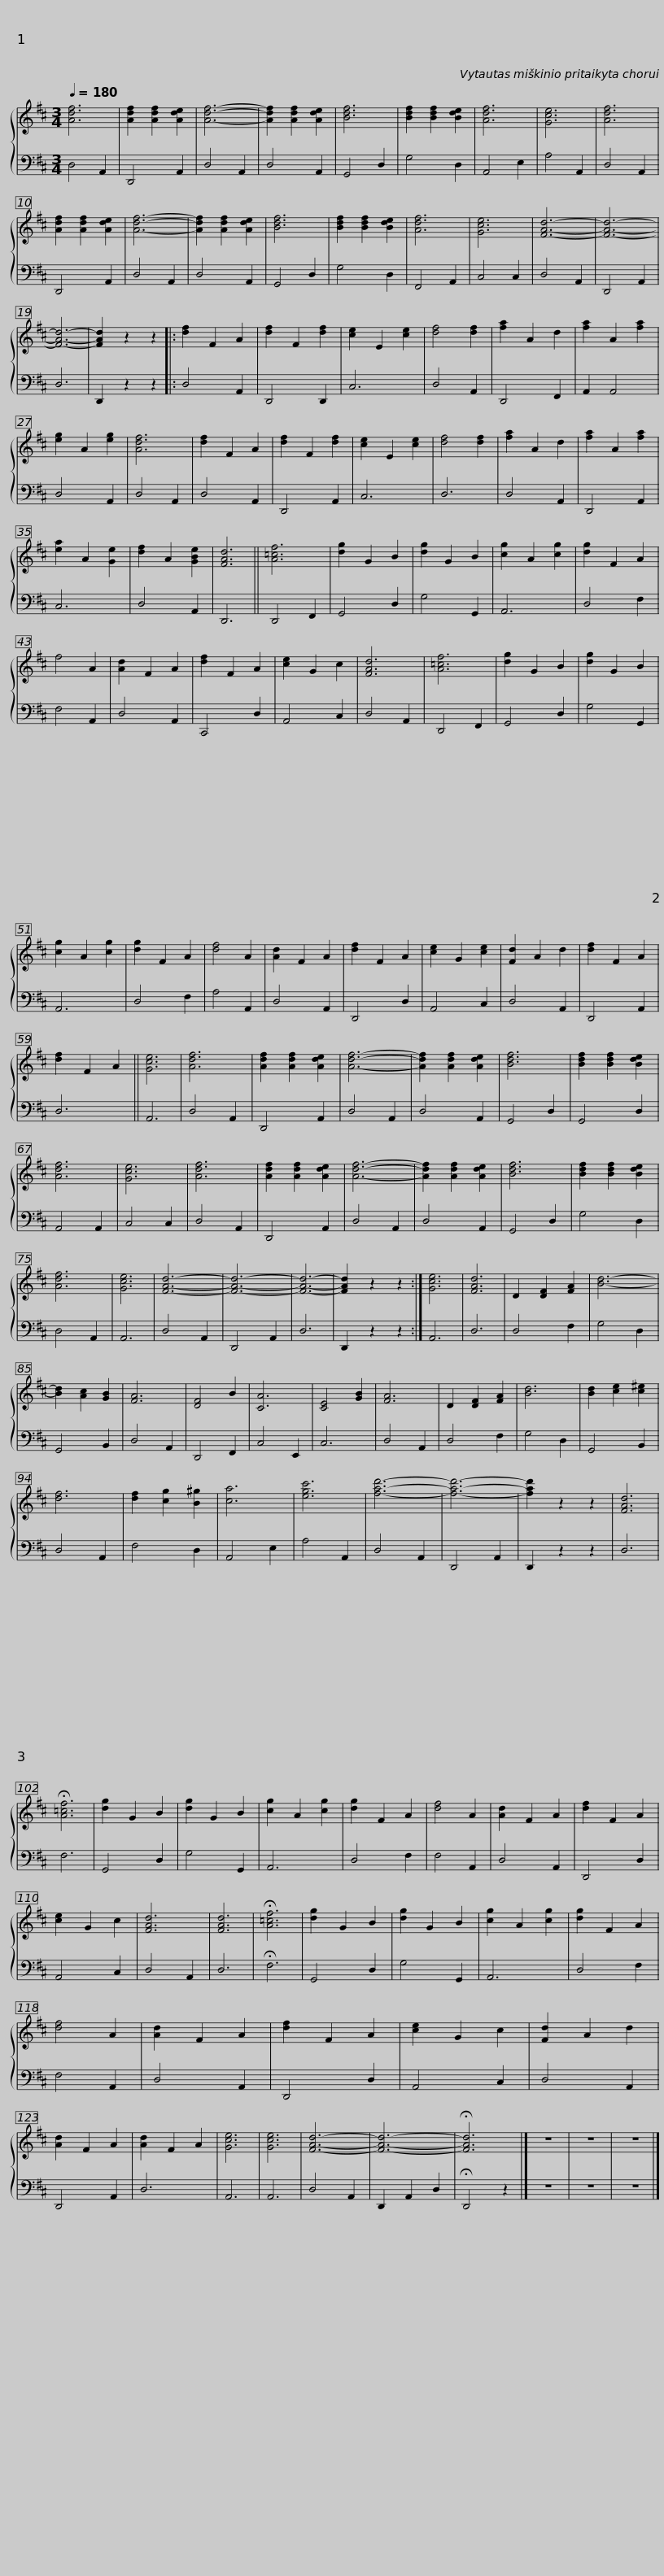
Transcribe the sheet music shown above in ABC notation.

X:1
%%score { 1 | 2 }
L:1/8
Q:1/4=180
M:3/4
I:linebreak $
K:D
V:1 treble
V:2 bass
V:1
 [Adf]6 | [Adf]2 [Adf]2 [Ade]2 | [Adf]6- | [Adf]2 [Adf]2 [Ade]2 | [Bdf]6 | %5
 [Bdf]2 [Bdf]2 [Bde]2 | [Adf]6 | [Gce]6 | [Adf]6 | [Adf]2 [Adf]2 [Ade]2 | %10
 [Adf]6- | [Adf]2 [Adf]2 [Ade]2 | [Bdf]6 |$ [Bdf]2 [Bdf]2 [Bde]2 | [Adf]6 | %15
 [Gce]6 | [FAd]6- | [FAd]6- | [FAd]6- | [FAd]2 z2 z2 |: %20
 [df]2 F2 A2 | [df]2 F2 [df]2 | [ce]2 E2 [ce]2 | [df]4 [df]2 | [fa]2 A2 d2 | %25
 [fa]2 A2 [fa]2 |$ [eg]2 A2 [eg]2 | [Adf]6 | [df]2 F2 A2 | [df]2 F2 [df]2 | %30
 [ce]2 E2 [ce]2 | [df]4 [df]2 | [fa]2 A2 d2 | [fa]2 A2 [fa]2 | [ea]2 A2 [Ge]2 | %35
 [df]2 A2 [GBe]2 | [FAd]6 || [A=cf]6 | [dg]2 G2 B2 |$ [dg]2 G2 B2 | %40
 [cg]2 A2 [cg]2 | [dg]2 F2 A2 | f4 A2 | [Ad]2 F2 A2 | [df]2 F2 A2 | %45
 [ce]2 G2 c2 | [FAd]6 | [A=cf]6 | [dg]2 G2 B2 | [dg]2 G2 B2 | %50
 [cg]2 A2 [cg]2 | [dg]2 F2 A2 |$ [df]4 A2 | [Ad]2 F2 A2 | [df]2 F2 A2 | %55
 [ce]2 G2 [ce]2 | [Fd]2 A2 d2 | [df]2 F2 A2 | [df]2 F2 A2 || [Gce]6 | %60
 [Adf]6 | [Adf]2 [Adf]2 [Ade]2 | [Adf]6- | [Adf]2 [Adf]2 [Ade]2 | [Bdf]6 |$ %65
 [Bdf]2 [Bdf]2 [Bde]2 | [Adf]6 | [Gce]6 | [Adf]6 | [Adf]2 [Adf]2 [Ade]2 | %70
 [Adf]6- | [Adf]2 [Adf]2 [Ade]2 | [Bdf]6 | [Bdf]2 [Bdf]2 [Bde]2 | [Adf]6 | %75
 [Gce]6 | [FAd]6- | [FAd]6- | [FAd]6- |$ [FAd]2 z2 z2 :| %80
 [Gce]6 | [FAd]6 | D2 [DF]2 [FA]2 | [Bd]6- | [Bd]2 [Ac]2 [GB]2 | %85
 [FA]6 | [DF]4 B2 | [CA]6 | [CE]4 [GB]2 | [FA]6 | %90
 D2 [DF]2 [FA]2 | [Bd]6 | [Bd]2 [ce]2 [c^e]2 |$ [df]6 | [df]2 [cg]2 [B^g]2 | %95
 [ca]6 | [egc']6 | [fad']6- | [fad']6- | [fad']2 z2 z2 | %100
 [FAd]6 | !fermata![A=cf]6 | [dg]2 G2 B2 | [dg]2 G2 B2 | [cg]2 A2 [cg]2 | %105
 [dg]2 F2 A2 | [df]4 A2 |$ [Ad]2 F2 A2 | [df]2 F2 A2 | [ce]2 G2 c2 | %110
 [FAd]6 | [FAd]6 | !fermata![A=cf]6 | [dg]2 G2 B2 | [dg]2 G2 B2 | %115
 [cg]2 A2 [cg]2 | [dg]2 F2 A2 | [df]4 A2 | [Ad]2 F2 A2 | [df]2 F2 A2 | %120
 [ce]2 G2 c2 |$ [Fd]2 A2 d2 | [Ad]2 F2 A2 | [Ad]2 F2 A2 | [Gce]6 | %125
 [Gce]6 | [FAd]6- | [FAd]6- | !fermata![FAd]6 |] z6 | %130
 z6 | z6 |] %132
V:2
 D,4 A,,2 | D,,4 A,,2 | D,4 A,,2 | D,4 A,,2 | G,,4 D,2 | %5
 G,4 D,2 | A,,4 E,2 | A,4 A,,2 | D,4 A,,2 | D,,4 A,,2 | %10
 D,4 A,,2 | D,4 A,,2 | G,,4 D,2 |$ G,4 D,2 | F,,4 A,,2 | %15
 C,4 C,2 | D,4 A,,2 | D,,4 A,,2 | D,6 | D,,2 z2 z2 |: %20
 D,4 A,,2 | D,,4 D,,2 | C,6 | D,4 A,,2 | D,,4 F,,2 | %25
 A,,2 A,,4 |$ D,4 A,,2 | D,4 A,,2 | D,4 A,,2 | D,,4 A,,2 | %30
 C,6 | D,6 | D,4 A,,2 | D,,4 A,,2 | C,6 | %35
 D,4 A,,2 | D,,6 || D,,4 F,,2 | G,,4 D,2 |$ G,4 G,,2 | %40
 A,,6 | D,4 F,2 | F,4 A,,2 | D,4 A,,2 | C,,4 D,2 | %45
 A,,4 C,2 | D,4 A,,2 | D,,4 F,,2 | G,,4 D,2 | G,4 G,,2 | %50
 A,,6 | D,4 F,2 |$ A,4 A,,2 | D,4 A,,2 | D,,4 D,2 | %55
 A,,4 C,2 | D,4 A,,2 | D,,4 A,,2 | D,6 || A,,6 | %60
 D,4 A,,2 | D,,4 A,,2 | D,4 A,,2 | D,4 A,,2 | G,,4 D,2 |$ %65
 G,,4 D,2 | A,,4 A,,2 | C,4 C,2 | D,4 A,,2 | D,,4 A,,2 | %70
 D,4 A,,2 | D,4 A,,2 | G,,4 D,2 | G,4 D,2 | D,4 A,,2 | %75
 A,,6 | D,4 A,,2 | D,,4 A,,2 | D,6 |$ D,,2 z2 z2 :| %80
 A,,6 | D,6 | D,4 F,2 | G,4 D,2 | G,,4 B,,2 | %85
 D,4 A,,2 | D,,4 F,,2 | C,4 E,,2 | C,6 | D,4 A,,2 | %90
 D,4 F,2 | G,4 D,2 | G,,4 B,,2 |$ D,4 A,,2 | F,4 D,2 | %95
 A,,4 E,2 | A,4 A,,2 | D,4 A,,2 | D,,4 A,,2 | D,,2 z2 z2 | %100
 D,6 | F,6 | G,,4 D,2 | G,4 G,,2 | A,,6 | %105
 D,4 F,2 | F,4 A,,2 |$ D,4 A,,2 | D,,4 D,2 | A,,4 C,2 | %110
 D,4 A,,2 | D,6 | !fermata!F,6 | G,,4 D,2 | G,4 G,,2 | %115
 A,,6 | D,4 F,2 | F,4 A,,2 | D,4 A,,2 | D,,4 D,2 | %120
 A,,4 C,2 |$ D,4 A,,2 | D,,4 A,,2 | D,6 | A,,6 | %125
 A,,6 | D,4 A,,2 | D,,2 A,,2 D,2 | !fermata!D,,4 z2 |] z6 | %130
 z6 | z6 |] %132
